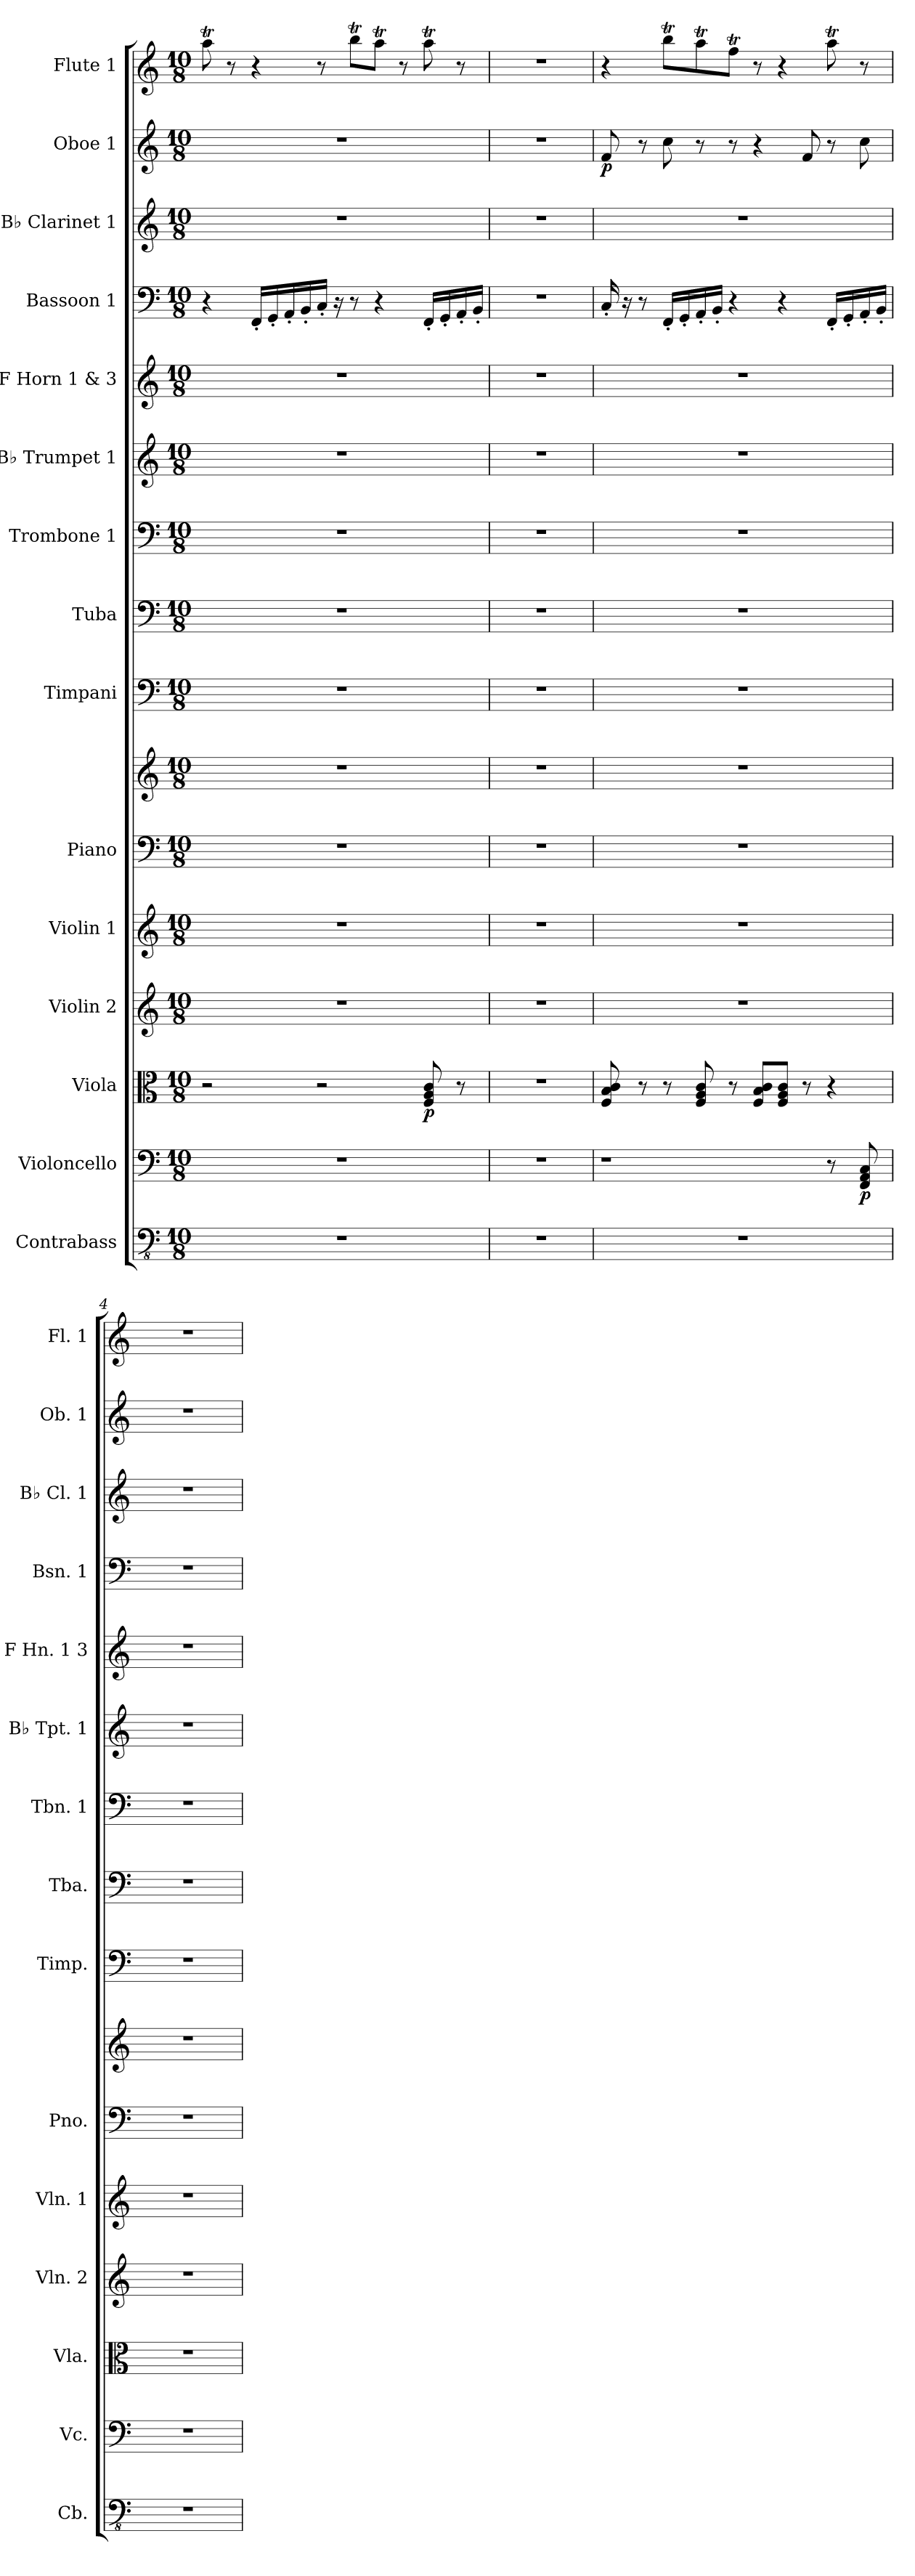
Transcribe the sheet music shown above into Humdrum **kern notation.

**kern	**kern	**dynam	**kern	**dynam	**kern	**kern	**kern	**kern	**kern	**kern	**kern	**kern	**kern	**kern	**kern	**kern	**dynam	**kern
*part15	*part14	*part14	*part13	*part13	*part12	*part11	*part10	*part10	*part9	*part8	*part7	*part6	*part5	*part4	*part3	*part2	*part2	*part1
*staff16	*staff15	*staff15	*staff14	*staff14	*staff13	*staff12	*staff11	*staff10	*staff9	*staff8	*staff7	*staff6	*staff5	*staff4	*staff3	*staff2	*staff2	*staff1
*I"Contrabass	*I"Violoncello	*	*I"Viola	*	*I"Violin 2	*I"Violin 1	*I"Piano	*	*I"Timpani	*I"Tuba	*I"Trombone 1	*I"B♭ Trumpet 1	*I"F Horn 1 &amp; 3	*I"Bassoon 1	*I"B♭ Clarinet 1	*I"Oboe 1	*	*I"Flute 1
*I'Cb.	*I'Vc.	*	*I'Vla.	*	*I'Vln. 2	*I'Vln. 1	*I'Pno.	*	*I'Timp.	*I'Tba.	*I'Tbn. 1	*I'B♭ Tpt. 1	*I'F Hn. 1 3	*I'Bsn. 1	*I'B♭ Cl. 1	*I'Ob. 1	*	*I'Fl. 1
*clefFv4	*clefF4	*	*clefC3	*	*clefG2	*clefG2	*clefF4	*clefG2	*clefF4	*clefF4	*clefF4	*clefG2	*clefG2	*clefF4	*clefG2	*clefG2	*	*clefG2
*ITrd7c12	*	*	*	*	*	*	*	*	*	*	*	*ITrd1c2	*ITrd4c7	*	*ITrd1c2	*	*	*
*k[]	*k[]	*	*k[]	*	*k[]	*k[]	*k[]	*k[]	*k[]	*k[]	*k[]	*k[b-e-]	*k[b-]	*k[]	*k[b-e-]	*k[]	*	*k[]
*M10/8	*M10/8	*	*M10/8	*	*M10/8	*M10/8	*M10/8	*M10/8	*M10/8	*M10/8	*M10/8	*M10/8	*M10/8	*M10/8	*M10/8	*M10/8	*	*M10/8
=1	=1	=1	=1	=1	=1	=1	=1	=1	=1	=1	=1	=1	=1	=1	=1	=1	=1	=1
4%5r	4%5r	.	2r	.	4%5r	4%5r	4%5r	4%5r	4%5r	4%5r	4%5r	4%5r	4%5r	4r	4%5r	4%5r	.	8aaT\
.	.	.	.	.	.	.	.	.	.	.	.	.	.	.	.	.	.	8r
.	.	.	.	.	.	.	.	.	.	.	.	.	.	16FF'/LL	.	.	.	4r
.	.	.	.	.	.	.	.	.	.	.	.	.	.	16GG'/	.	.	.	.
.	.	.	.	.	.	.	.	.	.	.	.	.	.	16AA'/	.	.	.	.
.	.	.	.	.	.	.	.	.	.	.	.	.	.	16BB'/	.	.	.	.
.	.	.	2r	.	.	.	.	.	.	.	.	.	.	16C'/JJ	.	.	.	8r
.	.	.	.	.	.	.	.	.	.	.	.	.	.	16r	.	.	.	.
.	.	.	.	.	.	.	.	.	.	.	.	.	.	8r	.	.	.	8bbt\L
.	.	.	.	.	.	.	.	.	.	.	.	.	.	4r	.	.	.	8aaT\J
.	.	.	.	.	.	.	.	.	.	.	.	.	.	.	.	.	.	8r
!	!	!	!	!LO:DY:b	!	!	!	!	!	!	!	!	!	!	!	!	!	!
.	.	.	8F/ 8A/ 8c/	p	.	.	.	.	.	.	.	.	.	16FF'/LL	.	.	.	8aaT\
.	.	.	.	.	.	.	.	.	.	.	.	.	.	16GG'/	.	.	.	.
.	.	.	8r	.	.	.	.	.	.	.	.	.	.	16AA'/	.	.	.	8r
.	.	.	.	.	.	.	.	.	.	.	.	.	.	16BB'/JJ	.	.	.	.
=2	=2	=2	=2	=2	=2	=2	=2	=2	=2	=2	=2	=2	=2	=2	=2	=2	=2	=2
4%5r	4%5r	.	4%5r	.	4%5r	4%5r	4%5r	4%5r	4%5r	4%5r	4%5r	4%5r	4%5r	4%5r	4%5r	4%5r	.	4%5r
=3	=3	=3	=3	=3	=3	=3	=3	=3	=3	=3	=3	=3	=3	=3	=3	=3	=3	=3
!	!	!	!	!	!	!	!	!	!	!	!	!	!	!	!	!	!LO:DY:b	!
4%5r	1r	.	8F/ 8B/ 8c/	.	4%5r	4%5r	4%5r	4%5r	4%5r	4%5r	4%5r	4%5r	4%5r	16C'/	4%5r	8f/	p	4r
.	.	.	.	.	.	.	.	.	.	.	.	.	.	16r	.	.	.	.
.	.	.	8r	.	.	.	.	.	.	.	.	.	.	8r	.	8r	.	.
.	.	.	8r	.	.	.	.	.	.	.	.	.	.	16FF'/LL	.	8cc\	.	8bbt\L
.	.	.	.	.	.	.	.	.	.	.	.	.	.	16GG'/	.	.	.	.
.	.	.	8F/ 8A/ 8c/	.	.	.	.	.	.	.	.	.	.	16AA'/	.	8r	.	8aaT\
.	.	.	.	.	.	.	.	.	.	.	.	.	.	16BB'/JJ	.	.	.	.
.	.	.	8r	.	.	.	.	.	.	.	.	.	.	4r	.	8r	.	8ffT\J
.	.	.	8F/ 8B/ 8c/L	.	.	.	.	.	.	.	.	.	.	.	.	4r	.	8r
.	.	.	8F/ 8A/ 8c/J	.	.	.	.	.	.	.	.	.	.	4r	.	.	.	4r
.	.	.	8r	.	.	.	.	.	.	.	.	.	.	.	.	8f/	.	.
.	8r	.	4r	.	.	.	.	.	.	.	.	.	.	16FF'/LL	.	8r	.	8aaT\
.	.	.	.	.	.	.	.	.	.	.	.	.	.	16GG'/	.	.	.	.
!	!	!LO:DY:b	!	!	!	!	!	!	!	!	!	!	!	!	!	!	!	!
.	8FF/ 8AA/ 8C/	p	.	.	.	.	.	.	.	.	.	.	.	16AA'/	.	8cc\	.	8r
.	.	.	.	.	.	.	.	.	.	.	.	.	.	16BB'/JJ	.	.	.	.
=4	=4	=4	=4	=4	=4	=4	=4	=4	=4	=4	=4	=4	=4	=4	=4	=4	=4	=4
4%5r	4%5r	.	4%5r	.	4%5r	4%5r	4%5r	4%5r	4%5r	4%5r	4%5r	4%5r	4%5r	4%5r	4%5r	4%5r	.	4%5r
=	=	=	=	=	=	=	=	=	=	=	=	=	=	=	=	=	=	=
*-	*-	*-	*-	*-	*-	*-	*-	*-	*-	*-	*-	*-	*-	*-	*-	*-	*-	*-
